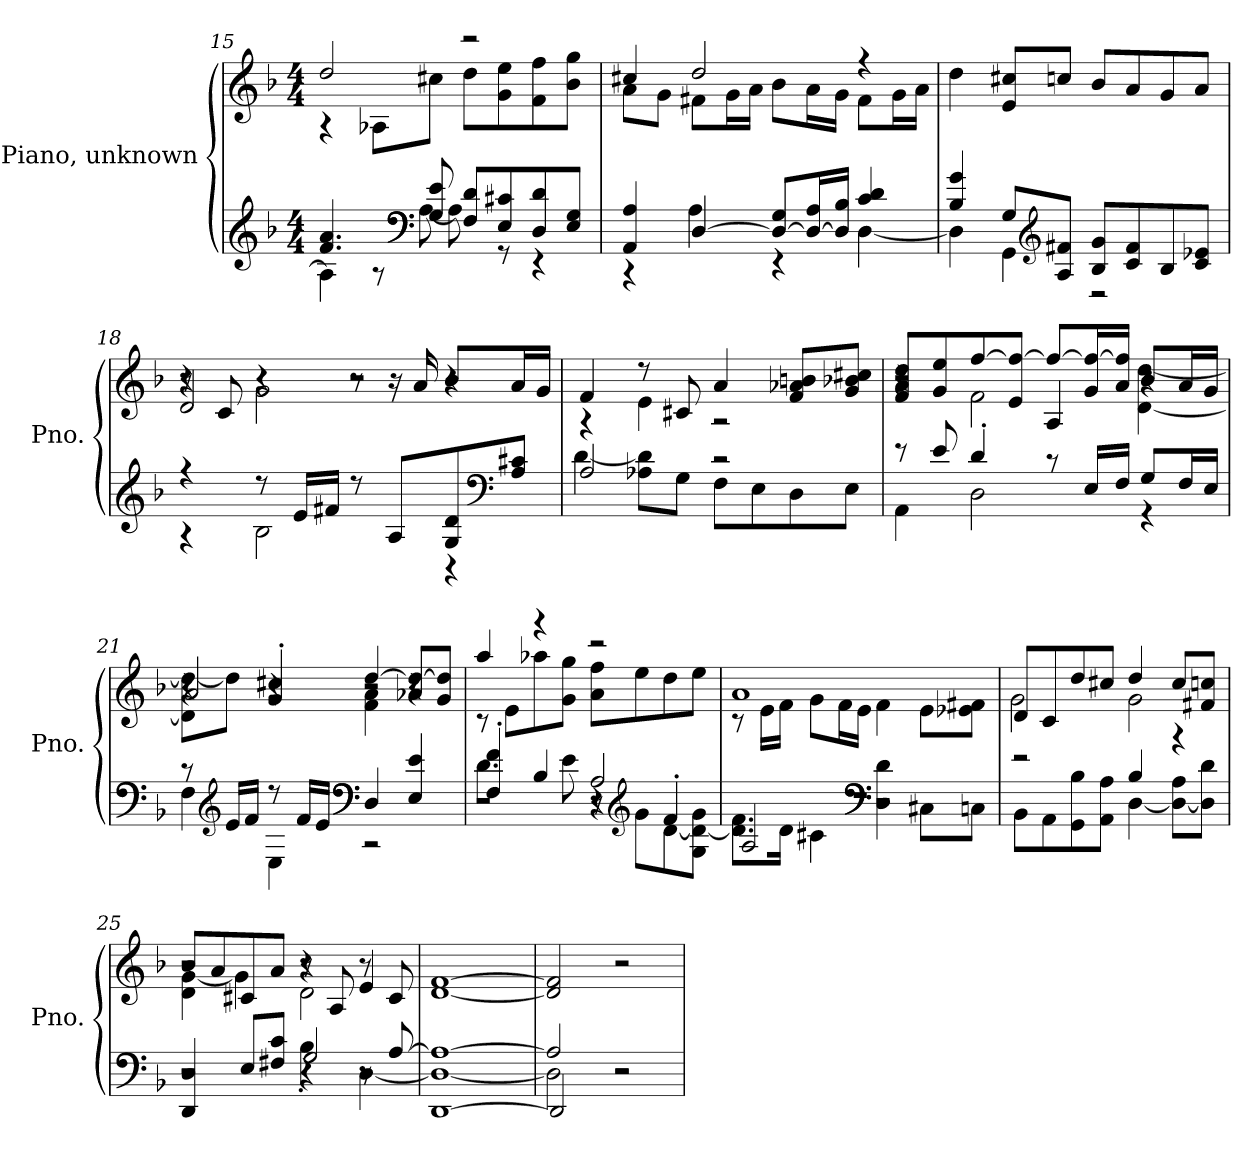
**kern	**kern
*part1	*part1
*staff2	*staff1
*I"Piano, unknown	*
*I'Pno.	*
*clefG2	*clefG2
*k[b-]	*k[b-]
*M4/4	*M4/4
=15	=15
*^	*^
4.f/ 4.a/	4A\]	2dd/	4r
.	8r	.	8A-X\L
*clefF4	*	*	*
8G/ 8e/	[8A\	.	8cc#X\J
8F/ 8d/L	8A\]	2r	8dd\L
8E/ 8c#X/	8r	.	8g\ 8ee\
8D/ 8d/	4r	.	8f\ 8ff\
8E/ 8G/J	.	.	8b-\ 8gg\J
=16	=16	=16	=16
4AA/ 4A/	4r	4cc#X/	8a\L
.	.	.	8g\J
[4D/	4A\	2dd/	8f#X\L
.	.	.	16g\L
.	.	.	16a\JJ
8D/_ 8G/L	4r	.	8b-\L
16D/_ 16A/L	.	.	16a\L
16D/] 16B-/JJ	.	.	16g\JJ
4c/ 4d/	[4D\	4r	8f#\L
.	.	.	16g\L
.	.	.	16a\JJ
*	*	*v	*v
!!LO:LB:g=z
=17	=17	=17
4B-/ 4g/	4D\]	4dd\
8G/L	4GG\	8e/ 8cc#X/L
*clefG2	*	*
8A/ 8f#X/J	.	8ccn/J
8B-/ 8g/L	2r	8b-/L
8c/ 8f#/	.	8a/
8B-/	.	8g/
8c/ 8e-X/J	.	8a/J
=18	=18	=18
*	*	*^
*	*	*	*^
4r	4r	8r	4r	2d/
.	.	8c/	.	.
8r	2B-\	4r	2g\	.
16e/LL	.	.	.	.
16f#X/JJ	.	.	.	.
8r	.	8r	.	2r
8A/L	.	16r	.	.
.	.	16a/	.	.
8G/ 8d/	4r	8b-/L	4r	.
*clefF4	*	*	*	*
8A/ 8c#X/J	.	16a/L	.	.
.	.	16g/JJ	.	.
*	*	*	*v	*v
=19	=19	=19	=19
2A/	[4d\	4f/	4r
.	8A-X\ 8d\]L	8r	4e\
.	8G\J	8c#X/	.
2r	8F\L	4a/	2r
.	8E\	.	.
.	8D\	8f/ 8a-X/ 8bn/L	.
.	8E\J	8g/ 8b-X/ 8cc#X/J	.
!!LO:PB:g=z
=20	=20	=20	=20
*	*	*	*^
8r	4AA\	8f/ 8a/ 8dd/L	4r	2r
8e/	.	8g/ 8ee/	.	.
4d'/	2D\	[8ff/	2f\	.
.	.	8e/ 8ff/_J	.	.
8r	.	8ff/L_	.	4A/
16E/LL	.	16g/ 16ff/_L	.	.
16F/JJ	.	16a/ 16ff/]JJ	.	.
8G/L	4r	8b-/L	[4d\ [4dd\	4r
16F/L	.	16a/L	.	.
16E/JJ	.	16g/JJ	.	.
=21	=21	=21	=21	=21
8r	4F\	4r	8d\] 8dd\_L	2a/
*clefG2	*	*	*	*
16e/LL	.	.	8dd\J]	.
16f/JJ	.	.	.	.
8r	4E\	4g/' 4cc#X/'	4r	.
16f/LL	.	.	.	.
16e/JJ	.	.	.	.
*clefF4	*	*	*	*
4D/	2r	[4dd/	4f\ 4a\	2r
4E/ 4e/	.	8a-X/ 8dd/_L	4r	.
.	.	8g/ 8dd/]J	.	.
*	*	*	*v	*v
=22	=22	=22	=22
*	*^	*	*
2r	4.d\	4F/' 4f/'	4aa/	8r
.	.	.	.	8e\L
.	.	4B-/	4r	8aa-X\
.	8e\	.	.	8g\ 8gg\J
4r	8r	2A/	2r	8a\ 8ff\L
*clefG2	*	*	*	*
.	8g\L	.	.	8ee\
4f'/	[8d\	.	.	8dd\
.	8G\ 8d\_ 8g\J	.	.	8ee\J
!!LO:LB:g=z	!!
=23	=23	=23	=23	=23
1r	8.d\] 8.f\L	2A/	1a	8r
.	.	.	.	16e\LL
.	16d\Jk	.	.	16f\JJ
.	4c#X\	.	.	8g\L
.	.	.	.	16f\L
.	.	.	.	16e\JJ
*clefF4	*	*	*	*
.	4D\ 4d\	2r	.	4f\
.	8C#X\L	.	.	8e\L
.	8Cn\J	.	.	8e-X\ 8f#X\J
*	*v	*v	*	*
=24	=24	=24	=24
2r	8BB-\L	8d/L	2g\
.	8AA\	8c/	.
.	8GG\ 8B-\	8dd/	.
.	8AA\ 8A\J	8cc#X/J	.
4B-/	[4D\	4dd/	2g\
4r	8D\_ 8A\L	8cc#/L	.
.	8D\] 8d\J	8f#X/ 8ccn/J	.
=25	=25	=25	=25
*	*^	*	*^
2r	2r	4DD/ 4D/	8b-/L	4d\ [4g\	2r
.	.	.	8a/	.	.
.	.	8E/L	8c#X/	4g\]	.
.	.	8F#X/ 8c/J	8a/J	.	.
4r	4B-'\	2G/	8r	2d\	4r
.	.	.	8A/	.	.
8r	[4D\	.	8r	.	4e/
[8A/	.	.	8c#/	.	.
*	*	*	*v	*v	*v
=26	=26	=26	=26
1A_	1D_	[1DD	[1d [1f
=27	=27	=27	=27
2A/]	2D\]	2DD/]	2d/] 2f/]
2r	2r	2r	2r
*v	*v	*v	*
=	=
*-	*-
